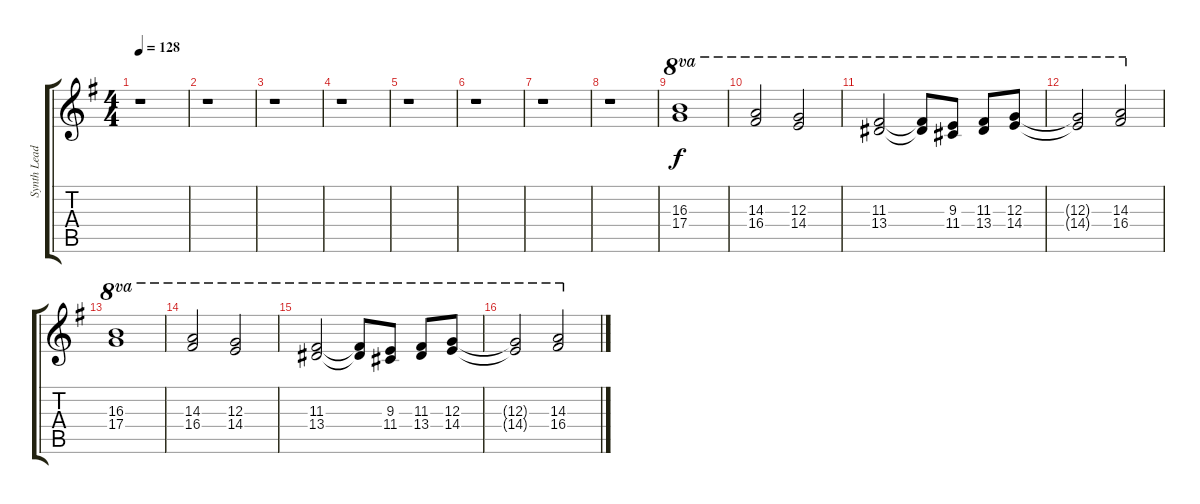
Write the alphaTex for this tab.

\track ("Synth Lead" "Synth Lead") {instrument synthstrings1}
\staff {score tabs}
\tuning (E5 B4 G4 D4 A3 E3) {hide}
\ts (4 4)
\tempo 128
\clef g2
\ks g
r.1{dy f} |
r.1 |
r.1 |
r.1 |
r.1 |
r.1 |
r.1 |
r.1 |
(16.3 17.4).1{ot 8va} |
(14.3 16.4).2{ot 8va} (12.3 14.4).2{ot 8va} |
(11.3 13.4).2{ot 8va} (11.3{t} 13.4{t}).8{ot 8va} (9.3 11.4).8{ot 8va} (11.3 13.4).8{ot 8va} (12.3 14.4).8{ot 8va} |
(12.3{t} 14.4{t}).2{ot 8va} (14.3 16.4).2{ot 8va} |
(16.3 17.4).1{ot 8va} |
(14.3 16.4).2{ot 8va} (12.3 14.4).2{ot 8va} |
(11.3 13.4).2{ot 8va} (11.3{t} 13.4{t}).8{ot 8va} (9.3 11.4).8{ot 8va} (11.3 13.4).8{ot 8va} (12.3 14.4).8{ot 8va} |
(12.3{t} 14.4{t}).2{ot 8va} (14.3 16.4).2{ot 8va}
